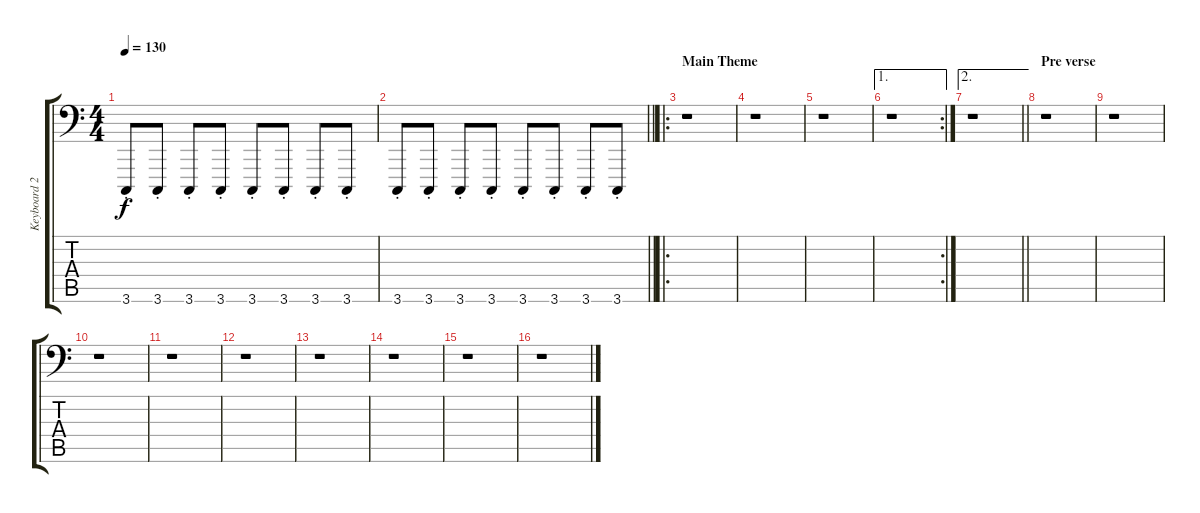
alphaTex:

\track ("Keyboard 2" "Keyboard 2") {instrument stringensemble1}
\staff {score tabs}
\tuning (D4 A3 F3 C3 G2 A0) {hide}
\ts (4 4)
\tempo 130
\clef f4
\ks c
3.6{st}.8{dy f volume 13 instrument synthbass2} 3.6{st}.8 3.6{st}.8 3.6{st}.8 3.6{st}.8 3.6{st}.8 3.6{st}.8 3.6{st}.8 |
\barLineRight lightlight
3.6{st}.8{volume 13 instrument synthbass2} 3.6{st}.8 3.6{st}.8 3.6{st}.8 3.6{st}.8 3.6{st}.8 3.6{st}.8 3.6{st}.8 |
\ro
\section ("" "Main Theme")
r.1 |
r.1 |
r.1 |
\ae 1
\rc 2
r.1 |
\ae 2
\barLineRight lightlight
r.1 |
\section ("" "Pre verse")
r.1 |
r.1 |
r.1 |
r.1 |
r.1 |
r.1 |
r.1 |
r.1 |
r.1
